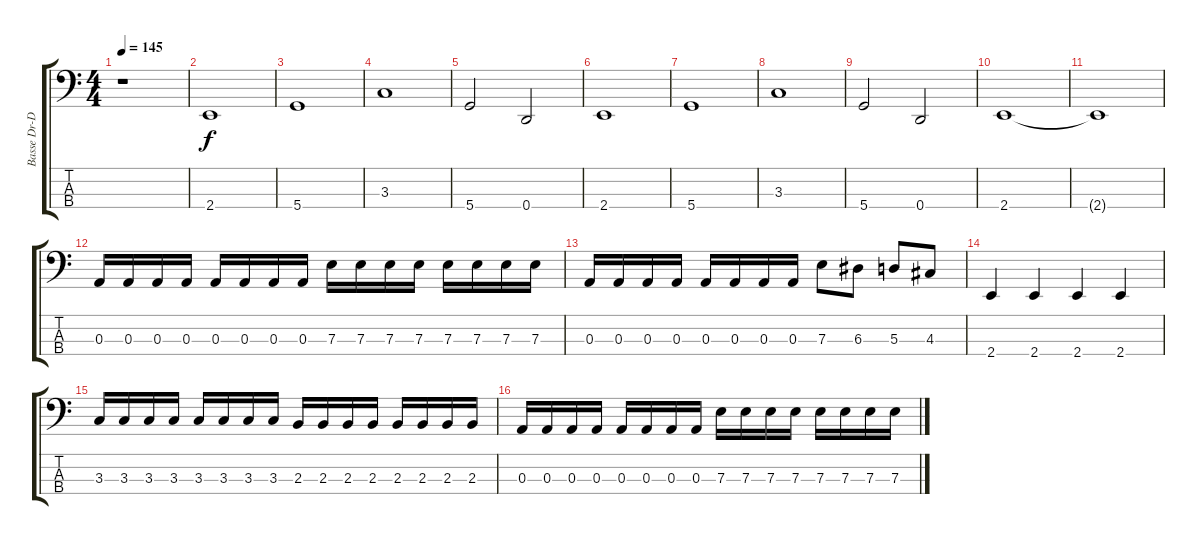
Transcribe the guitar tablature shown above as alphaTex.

\track ("Basse Dr-D" "Basse Dr-D") {instrument electricbasspick}
\staff {score tabs}
\tuning (G2 D2 A1 D1) {hide}
\ts (4 4)
\tempo 145
\clef f4
\ks c
r.1{dy f instrument electricbasspick} |
2.4.1 |
5.4.1 |
3.3.1 |
5.4.2 0.4.2 |
2.4.1 |
5.4.1 |
3.3.1 |
5.4.2 0.4.2 |
2.4.1 |
2.4{t}.1 |
0.3.16 0.3.16 0.3.16 0.3.16 0.3.16 0.3.16 0.3.16 0.3.16 7.3.16 7.3.16 7.3.16 7.3.16 7.3.16 7.3.16 7.3.16 7.3.16 |
0.3.16 0.3.16 0.3.16 0.3.16 0.3.16 0.3.16 0.3.16 0.3.16 7.3.8 6.3.8 5.3.8 4.3.8 |
2.4.4 2.4.4 2.4.4 2.4.4 |
3.3.16 3.3.16 3.3.16 3.3.16 3.3.16 3.3.16 3.3.16 3.3.16 2.3.16 2.3.16 2.3.16 2.3.16 2.3.16 2.3.16 2.3.16 2.3.16 |
0.3.16 0.3.16 0.3.16 0.3.16 0.3.16 0.3.16 0.3.16 0.3.16 7.3.16 7.3.16 7.3.16 7.3.16 7.3.16 7.3.16 7.3.16 7.3.16
